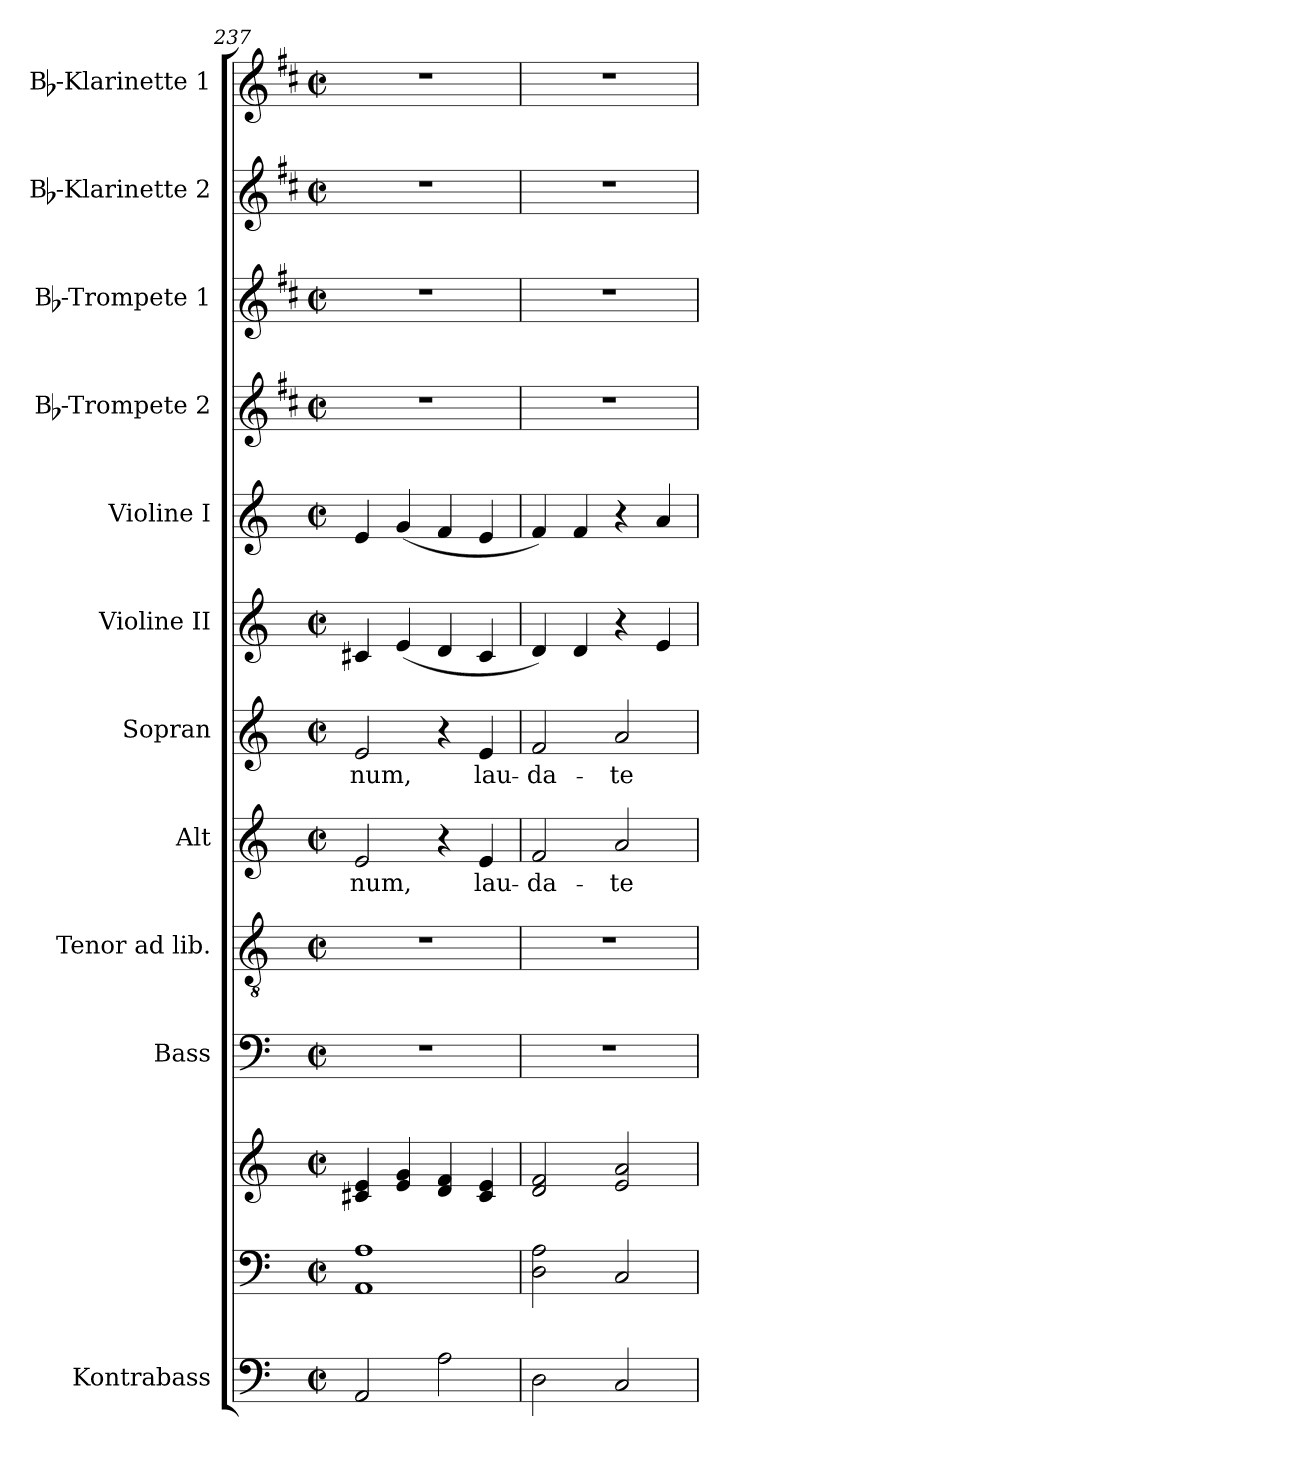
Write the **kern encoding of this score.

**kern	**kern	**kern	**kern	**kern	**kern	**text	**kern	**text	**kern	**kern	**kern	**kern	**kern	**kern
*part12	*part11	*part11	*part10	*part9	*part8	*part8	*part7	*part7	*part6	*part5	*part4	*part3	*part2	*part1
*staff13	*staff12	*staff11	*staff10	*staff9	*staff8	*staff8	*staff7	*staff7	*staff6	*staff5	*staff4	*staff3	*staff2	*staff1
*I"Kontrabass	*	*	*I"Bass	*I"Tenor ad lib.	*I"Alt	*	*I"Sopran	*	*I"Violine II	*I"Violine I	*I"Bb-Trompete 2	*I"Bb-Trompete 1	*I"Bb-Klarinette 2	*I"Bb-Klarinette 1
*I'Kb.	*	*	*I'B.	*I'T.	*I'A.	*	*I'S.	*	*I'Vl. II	*I'Vl. I	*I'Bb Trp. 2	*I'Bb Trp. 1	*I'Bb Kl. 2	*I'Bb Kl. 1
*clefF4	*clefF4	*clefG2	*clefF4	*clefGv2	*clefG2	*	*clefG2	*	*clefG2	*clefG2	*clefG2	*clefG2	*clefG2	*clefG2
*ITrd7c12	*	*	*	*	*	*	*	*	*	*	*ITrd1c2	*ITrd1c2	*ITrd1c2	*ITrd1c2
*k[]	*k[]	*k[]	*k[]	*k[]	*k[]	*	*k[]	*	*k[]	*k[]	*k[]	*k[]	*k[]	*k[]
*C:	*C:	*C:	*C:	*C:	*C:	*	*C:	*	*C:	*C:	*C:	*C:	*C:	*C:
*M2/2	*M2/2	*M2/2	*M2/2	*M2/2	*M2/2	*	*M2/2	*	*M2/2	*M2/2	*M2/2	*M2/2	*M2/2	*M2/2
*met(c|)	*met(c|)	*met(c|)	*met(c|)	*met(c|)	*met(c|)	*	*met(c|)	*	*met(c|)	*met(c|)	*met(c|)	*met(c|)	*met(c|)	*met(c|)
=237	=237	=237	=237	=237	=237	=237	=237	=237	=237	=237	=237	=237	=237	=237
!	!	!	!	!	!	!LO:LY:b	!	!LO:LY:b	!	!	!	!	!	!
2AAA/	1AA 1A	4c#X/ 4e/	1r	1r	2e/	-num,	2e/	-num,	4c#X/	4e/	1r	1r	1r	1r
.	.	4e/ 4g/	.	.	.	.	.	.	(<4e/	(<4g/	.	.	.	.
2AA\	.	4d/ 4f/	.	.	4r	.	4r	.	4d/	4f/	.	.	.	.
!	!	!	!	!	!	!LO:LY:b	!	!LO:LY:b	!	!	!	!	!	!
.	.	4c#/ 4e/	.	.	4e/	lau-	4e/	lau-	4c#/	4e/	.	.	.	.
=238	=238	=238	=238	=238	=238	=238	=238	=238	=238	=238	=238	=238	=238	=238
!	!	!	!	!	!	!LO:LY:b	!	!LO:LY:b	!	!	!	!	!	!
2DD\	2D\ 2A\	2d/ 2f/	1r	1r	2f/	-da-	2f/	-da-	4d/)	4f/)	1r	1r	1r	1r
.	.	.	.	.	.	.	.	.	4d/	4f/	.	.	.	.
!	!	!	!	!	!	!LO:LY:b	!	!LO:LY:b	!	!	!	!	!	!
2CC/	2C/	2e/ 2a/	.	.	2a/	-te	2a/	-te	4r	4r	.	.	.	.
.	.	.	.	.	.	.	.	.	4e/	4a/	.	.	.	.
=	=	=	=	=	=	=	=	=	=	=	=	=	=	=
*-	*-	*-	*-	*-	*-	*-	*-	*-	*-	*-	*-	*-	*-	*-
